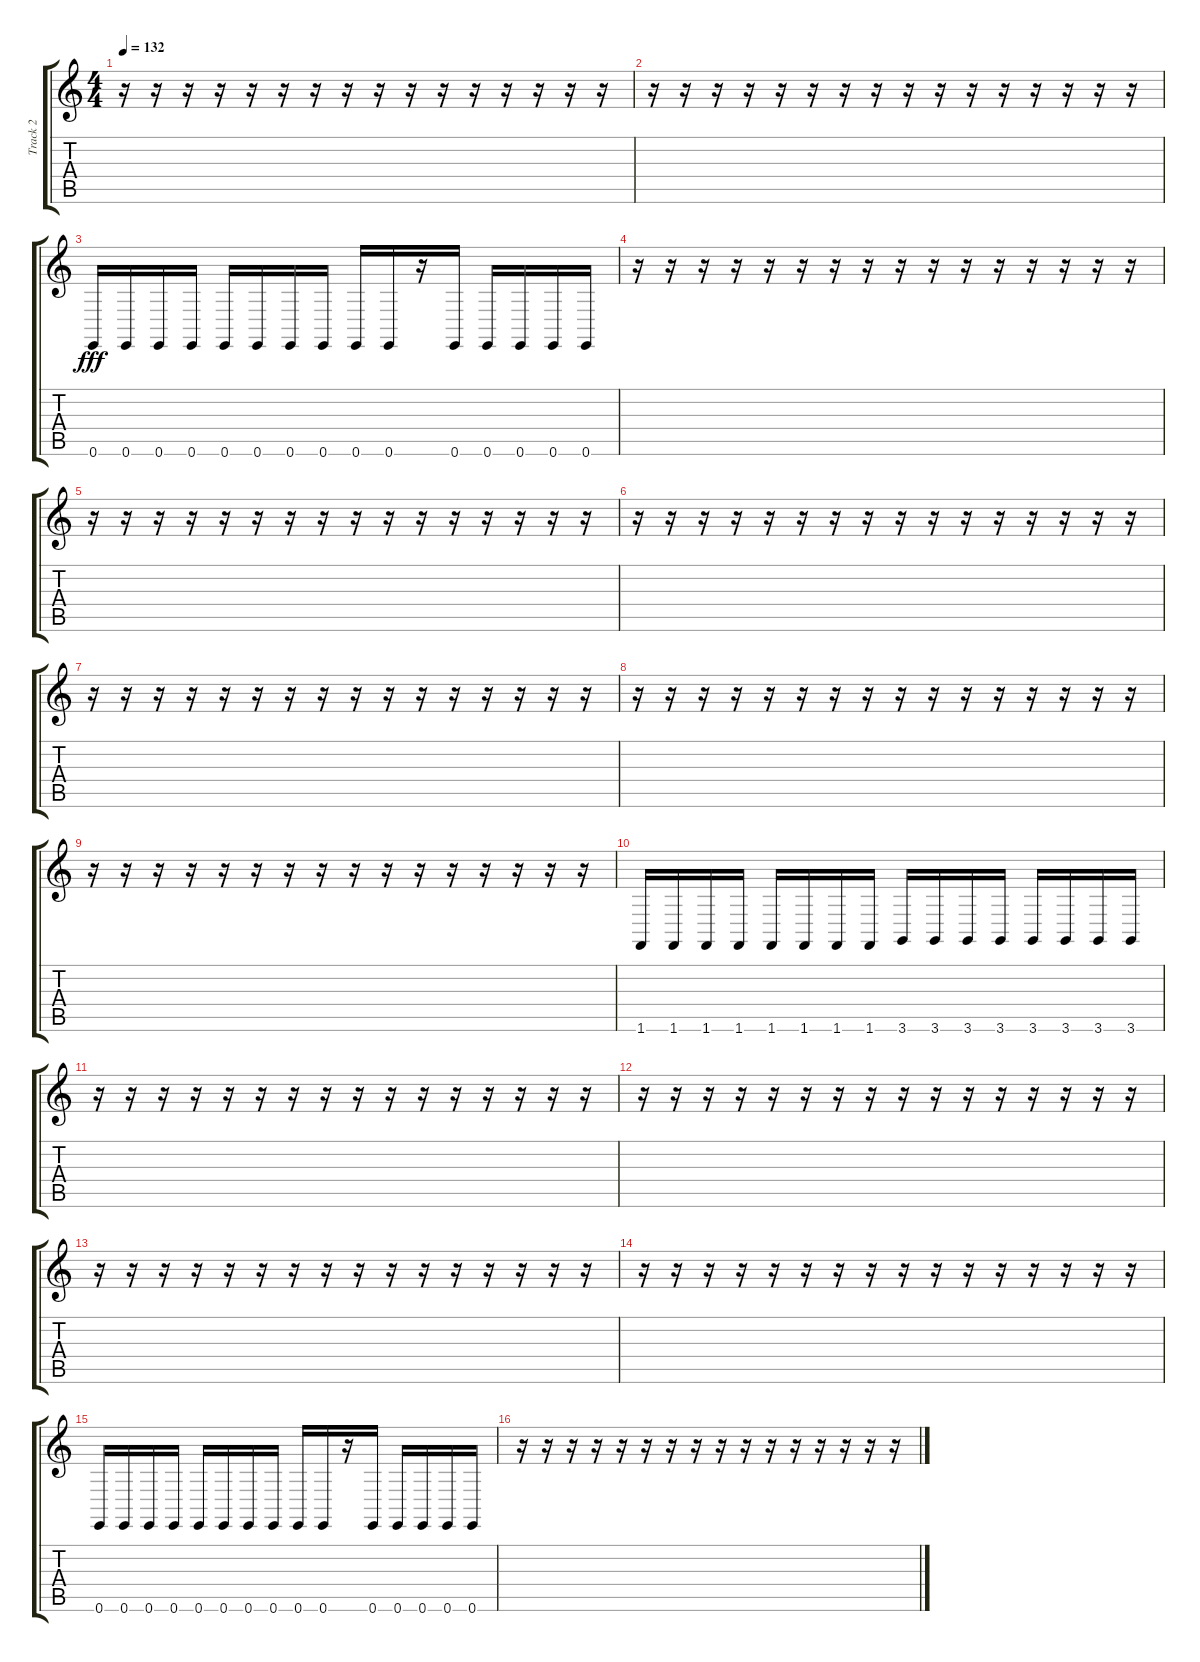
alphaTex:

\track ("Track 2" "Track 2") {instrument brightacousticpiano}
\staff {score tabs}
\tuning (E4 B3 G3 D3 A2 E2) {hide}
\ts (4 4)
\tempo 132
\clef g2
\ks c
r.16{dy fff} r.16 r.16 r.16 r.16 r.16 r.16 r.16 r.16 r.16 r.16 r.16 r.16 r.16 r.16 r.16 |
r.16 r.16 r.16 r.16 r.16 r.16 r.16 r.16 r.16 r.16 r.16 r.16 r.16 r.16 r.16 r.16 |
0.6.16 0.6.16 0.6.16 0.6.16 0.6.16 0.6.16 0.6.16 0.6.16 0.6.16 0.6.16 r.16 0.6.16 0.6.16 0.6.16 0.6.16 0.6.16 |
r.16 r.16 r.16 r.16 r.16 r.16 r.16 r.16 r.16 r.16 r.16 r.16 r.16 r.16 r.16 r.16 |
r.16 r.16 r.16 r.16 r.16 r.16 r.16 r.16 r.16 r.16 r.16 r.16 r.16 r.16 r.16 r.16 |
r.16 r.16 r.16 r.16 r.16 r.16 r.16 r.16 r.16 r.16 r.16 r.16 r.16 r.16 r.16 r.16 |
r.16 r.16 r.16 r.16 r.16 r.16 r.16 r.16 r.16 r.16 r.16 r.16 r.16 r.16 r.16 r.16 |
r.16 r.16 r.16 r.16 r.16 r.16 r.16 r.16 r.16 r.16 r.16 r.16 r.16 r.16 r.16 r.16 |
r.16 r.16 r.16 r.16 r.16 r.16 r.16 r.16 r.16 r.16 r.16 r.16 r.16 r.16 r.16 r.16 |
1.6.16 1.6.16 1.6.16 1.6.16 1.6.16 1.6.16 1.6.16 1.6.16 3.6.16 3.6.16 3.6.16 3.6.16 3.6.16 3.6.16 3.6.16 3.6.16 |
r.16 r.16 r.16 r.16 r.16 r.16 r.16 r.16 r.16 r.16 r.16 r.16 r.16 r.16 r.16 r.16 |
r.16 r.16 r.16 r.16 r.16 r.16 r.16 r.16 r.16 r.16 r.16 r.16 r.16 r.16 r.16 r.16 |
r.16 r.16 r.16 r.16 r.16 r.16 r.16 r.16 r.16 r.16 r.16 r.16 r.16 r.16 r.16 r.16 |
r.16 r.16 r.16 r.16 r.16 r.16 r.16 r.16 r.16 r.16 r.16 r.16 r.16 r.16 r.16 r.16 |
0.6.16 0.6.16 0.6.16 0.6.16 0.6.16 0.6.16 0.6.16 0.6.16 0.6.16 0.6.16 r.16 0.6.16 0.6.16 0.6.16 0.6.16 0.6.16 |
r.16 r.16 r.16 r.16 r.16 r.16 r.16 r.16 r.16 r.16 r.16 r.16 r.16 r.16 r.16 r.16
